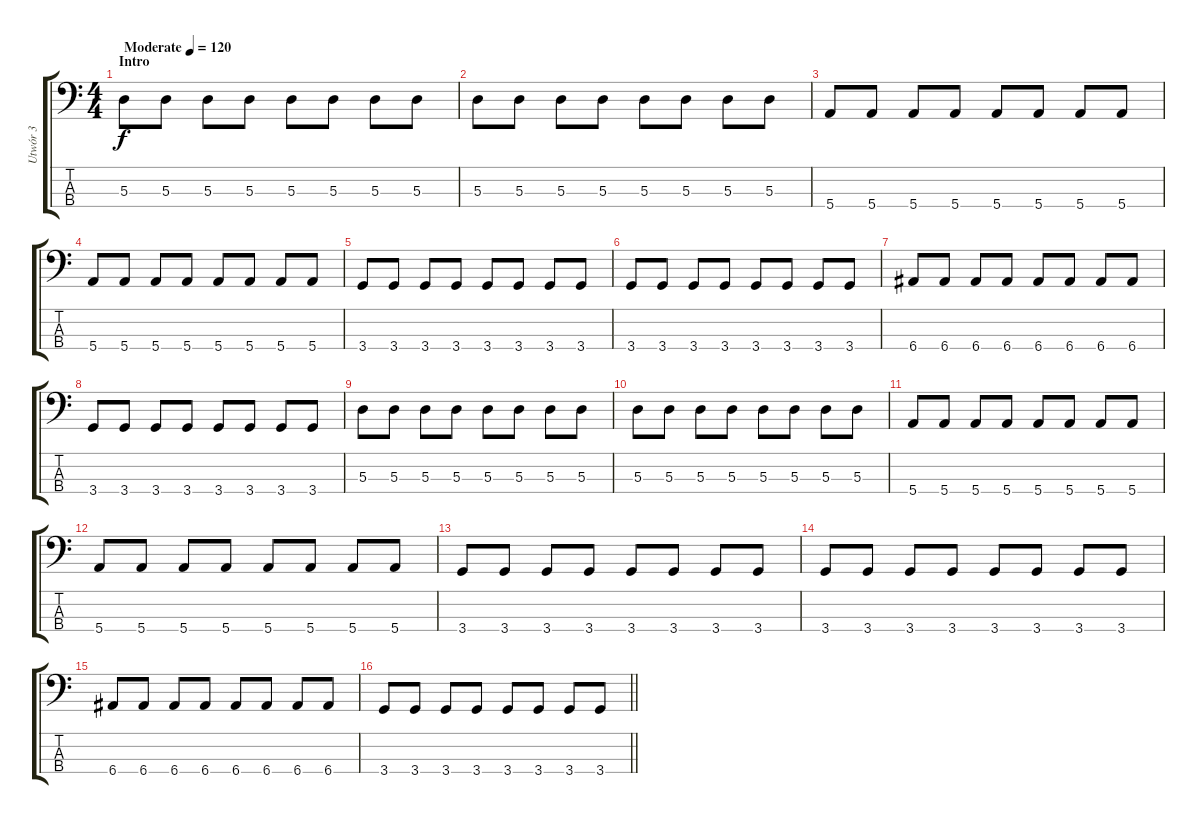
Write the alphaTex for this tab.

\track ("Utwór 3" "Utwór 3") {instrument electricbasspick}
\staff {score tabs}
\tuning (G2 D2 A1 E1) {hide}
\ts (4 4)
\section ("" "Intro")
\tempo (120 "Moderate")
\clef f4
\ks c
5.3.8{dy f instrument electricbasspick} 5.3.8 5.3.8 5.3.8 5.3.8 5.3.8 5.3.8 5.3.8 |
5.3.8 5.3.8 5.3.8 5.3.8 5.3.8 5.3.8 5.3.8 5.3.8 |
5.4.8 5.4.8 5.4.8 5.4.8 5.4.8 5.4.8 5.4.8 5.4.8 |
5.4.8 5.4.8 5.4.8 5.4.8 5.4.8 5.4.8 5.4.8 5.4.8 |
3.4.8 3.4.8 3.4.8 3.4.8 3.4.8 3.4.8 3.4.8 3.4.8 |
3.4.8 3.4.8 3.4.8 3.4.8 3.4.8 3.4.8 3.4.8 3.4.8 |
6.4.8 6.4.8 6.4.8 6.4.8 6.4.8 6.4.8 6.4.8 6.4.8 |
3.4.8 3.4.8 3.4.8 3.4.8 3.4.8 3.4.8 3.4.8 3.4.8 |
5.3.8 5.3.8 5.3.8 5.3.8 5.3.8 5.3.8 5.3.8 5.3.8 |
5.3.8 5.3.8 5.3.8 5.3.8 5.3.8 5.3.8 5.3.8 5.3.8 |
5.4.8 5.4.8 5.4.8 5.4.8 5.4.8 5.4.8 5.4.8 5.4.8 |
5.4.8 5.4.8 5.4.8 5.4.8 5.4.8 5.4.8 5.4.8 5.4.8 |
3.4.8 3.4.8 3.4.8 3.4.8 3.4.8 3.4.8 3.4.8 3.4.8 |
3.4.8 3.4.8 3.4.8 3.4.8 3.4.8 3.4.8 3.4.8 3.4.8 |
6.4.8 6.4.8 6.4.8 6.4.8 6.4.8 6.4.8 6.4.8 6.4.8 |
\barLineRight lightlight
3.4.8 3.4.8 3.4.8 3.4.8 3.4.8 3.4.8 3.4.8 3.4.8
